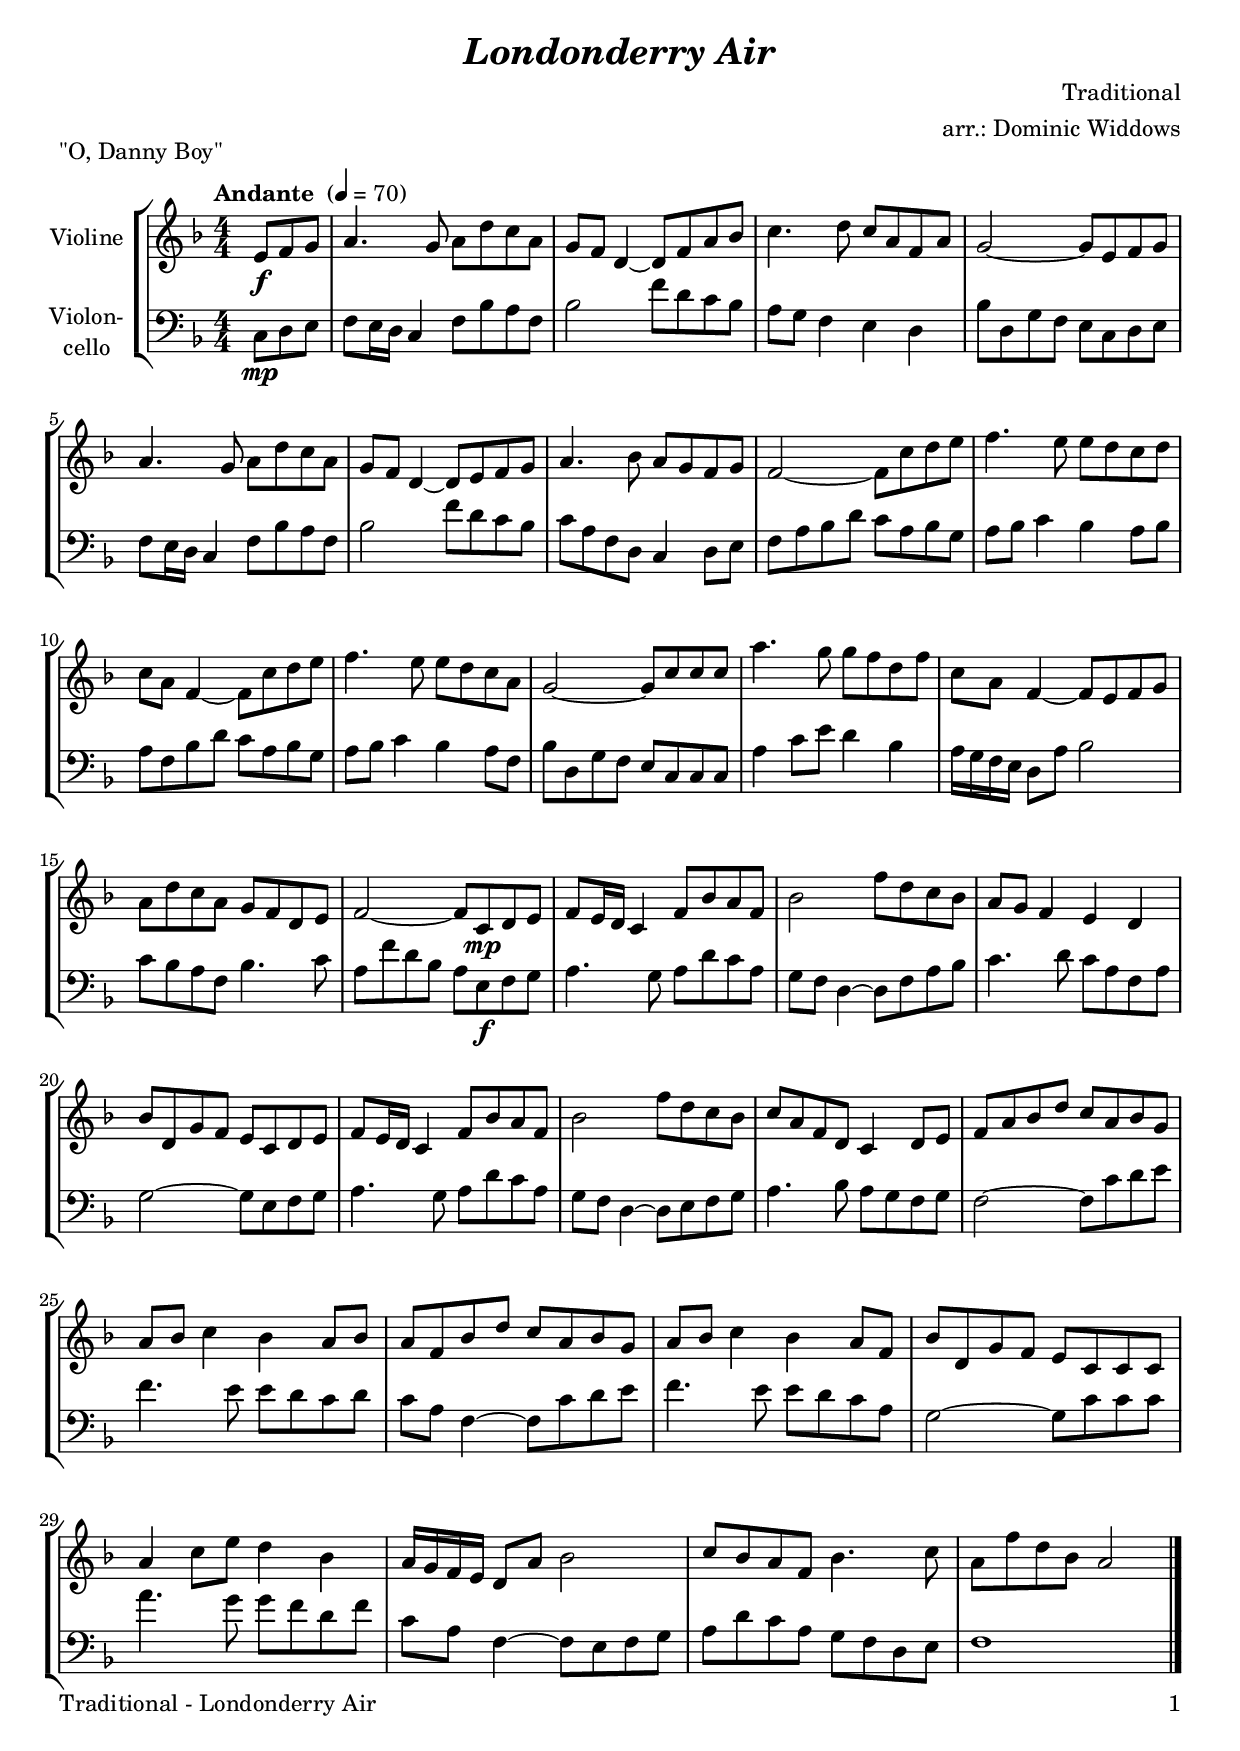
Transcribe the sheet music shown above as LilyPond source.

\version "2.18.2"
\include "deutsch.ly"
  
#(set-global-staff-size 20)

\header {
  title     = \markup \bold \italic "Londonderry Air"
  composer  = "Traditional"
  arranger  = "arr.: Dominic Widdows"
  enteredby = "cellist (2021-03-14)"
  piece     = "\"O, Danny Boy\""
}
voiceconsts = {
  \key g \major
  \time 4/4
  \clef "treble"
  \numericTimeSignature
  \compressEmptyMeasures
  % Set default beaming for all staves
%  \set Timing.beamExceptions = #'()
%  \set Timing.baseMoment     = #(ly:make-moment 1 4)
%  \set Timing.beatStructure  = #'(1 1 1)
  \tempo "Andante " 4=70
}

mivl = "violin"
%miba = "pizzicato strings"
miba = "cello"

va = \relative c' {
  \voiceconsts

  \partial 4. fis8\f g a
  h4. a8 h e d h
  a g e4~ e8 g h c
  d4. e8 d h g h
  a2~ a8 fis g a
  
  h4. a8 h e d h
  a g e4~ e8 fis g a
  h4. c8 h a g a
  g2~ g8 d' e fis

  g4. fis8 fis e d e
  d h g4~ g8 d' e fis
  g4. fis8 fis e d h
  a2~ a8 d d d

  h'4. a8 a g e g
  d h g4~ g8 fis g a
  h e d h a g e fis
  g2~ g8 d\mp e fis

  g fis16 e d4 g8 c h g
  c2 g'8 e d c
  h a g4 fis e
  c'8 e, a g fis d e fis

  g fis16 e d4 g8 c h g
  c2 g'8 e d c
  d h g e d4 e8 fis
  g h c e d h c a

  h c d4 c h8 c
  h g c e d h c a
  h c d4 c h8 g
  c e, a g fis d d d

  h'4 d8 fis e4 c
  h16 a g fis e8 h' c2
  d8 c h g c4. d8
  h g' e c h2 \bar "|."
}

vb = \relative c {
  \voiceconsts
  \clef "bass"
  
  \partial 4. d8\mp e fis
  g fis16 e d4 g8 c h g
  c2 g'8 e d c
  h a g4 fis e
  c'8 e, a g fis d e fis

  g fis16 e d4 g8 c h g
  c2 g'8 e d c
  d h g e d4 e8 fis
  g h c e d h c a

  h c d4 c h8 c
  h g c e d h c a
  h c d4 c h8 g
  c e, a g fis d d d

  h'4 d8 fis e4 c
  h16 a g fis e8 h' c2
  d8 c h g c4. d8
  h g' e c h fis\f g a

  h4. a8 h e d h
  a g e4~ e8 g h c
  d4. e8 d h g h
  a2~ a8 fis g a

  h4. a8 h e d h
  a g e4~ e8 fis g a
  h4. c8 h a g a
  g2~ g8 d' e fis

  g4. fis8 fis e d e
  d h g4~ g8 d' e fis
  g4. fis8 fis e d h
  a2~ a8 d d d

  h'4. a8 a g e g
  d h g4~ g8 fis g a
  h e d h a g e fis
  g1 \bar "|."
}


music = \new StaffGroup <<
      \new Staff {
	\set Staff.midiInstrument = \mivl
	\set Staff.instrumentName = \markup \center-column { "Violine" }
	\transpose g f { \va }
      }

      \new Staff {
	\set Staff.midiInstrument = \miba
	\set Staff.instrumentName = \markup \center-column { "Violon-" "cello" }
	\transpose g f { \vb }
      }
>>

\book {
   \paper {
    print-page-number = ##t
    print-first-page-number = ##t
    ragged-last-bottom = ##f
    oddHeaderMarkup = \markup \null
    evenHeaderMarkup = \markup \null
    oddFooterMarkup = \markup {
      \fill-line {
        \on-the-fly #print-page-number-check-first
        "Traditional - Londonderry Air" \fromproperty #'page:page-number-string
      }
    }
    evenFooterMarkup = \oddFooterMarkup
  } \score {
    \music
    \layout {}
  }

  \score {
    \unfoldRepeats \music

    \midi {
      \context {
        \Score
      }
    }
  }
}